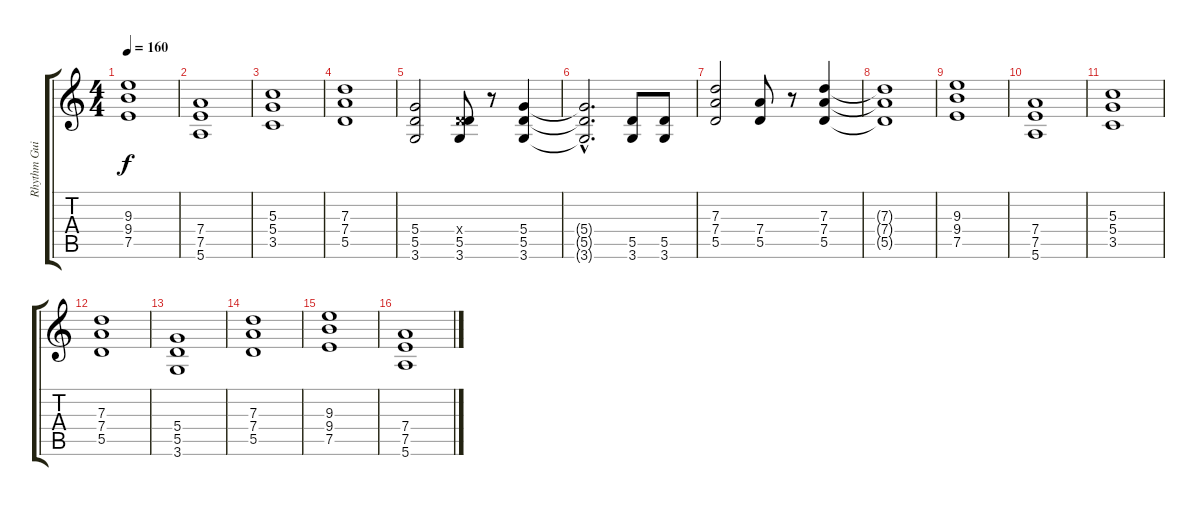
\track ("Rhythm Guitar 2" "Rhythm Gui") {instrument overdrivenguitar}
\staff {score tabs}
\tuning (E4 B3 G3 D3 A2 E2) {hide}
\ts (4 4)
\tempo 160
\clef g2
\ks c
(9.3 9.4 7.5).1{dy f} |
(7.4 7.5 5.6).1 |
(5.3 5.4 3.5).1 |
(7.3 7.4 5.5).1 |
(5.4 5.5 3.6).2 (0.4{x} 5.5 3.6).8 r.8 (5.4 5.5 3.6).4 |
(5.4{hac t} 5.5{hac t} 3.6{hac t}).2{d} (5.5 3.6).8 (5.5 3.6).8 |
(7.3 7.4 5.5).2 (7.4 5.5).8 r.8 (7.3 7.4 5.5).4 |
(7.3{t} 7.4{t} 5.5{t}).1 |
(9.3 9.4 7.5).1 |
(7.4 7.5 5.6).1 |
(5.3 5.4 3.5).1 |
(7.3 7.4 5.5).1 |
(5.4 5.5 3.6).1 |
(7.3 7.4 5.5).1 |
(9.3 9.4 7.5).1 |
(7.4 7.5 5.6).1
